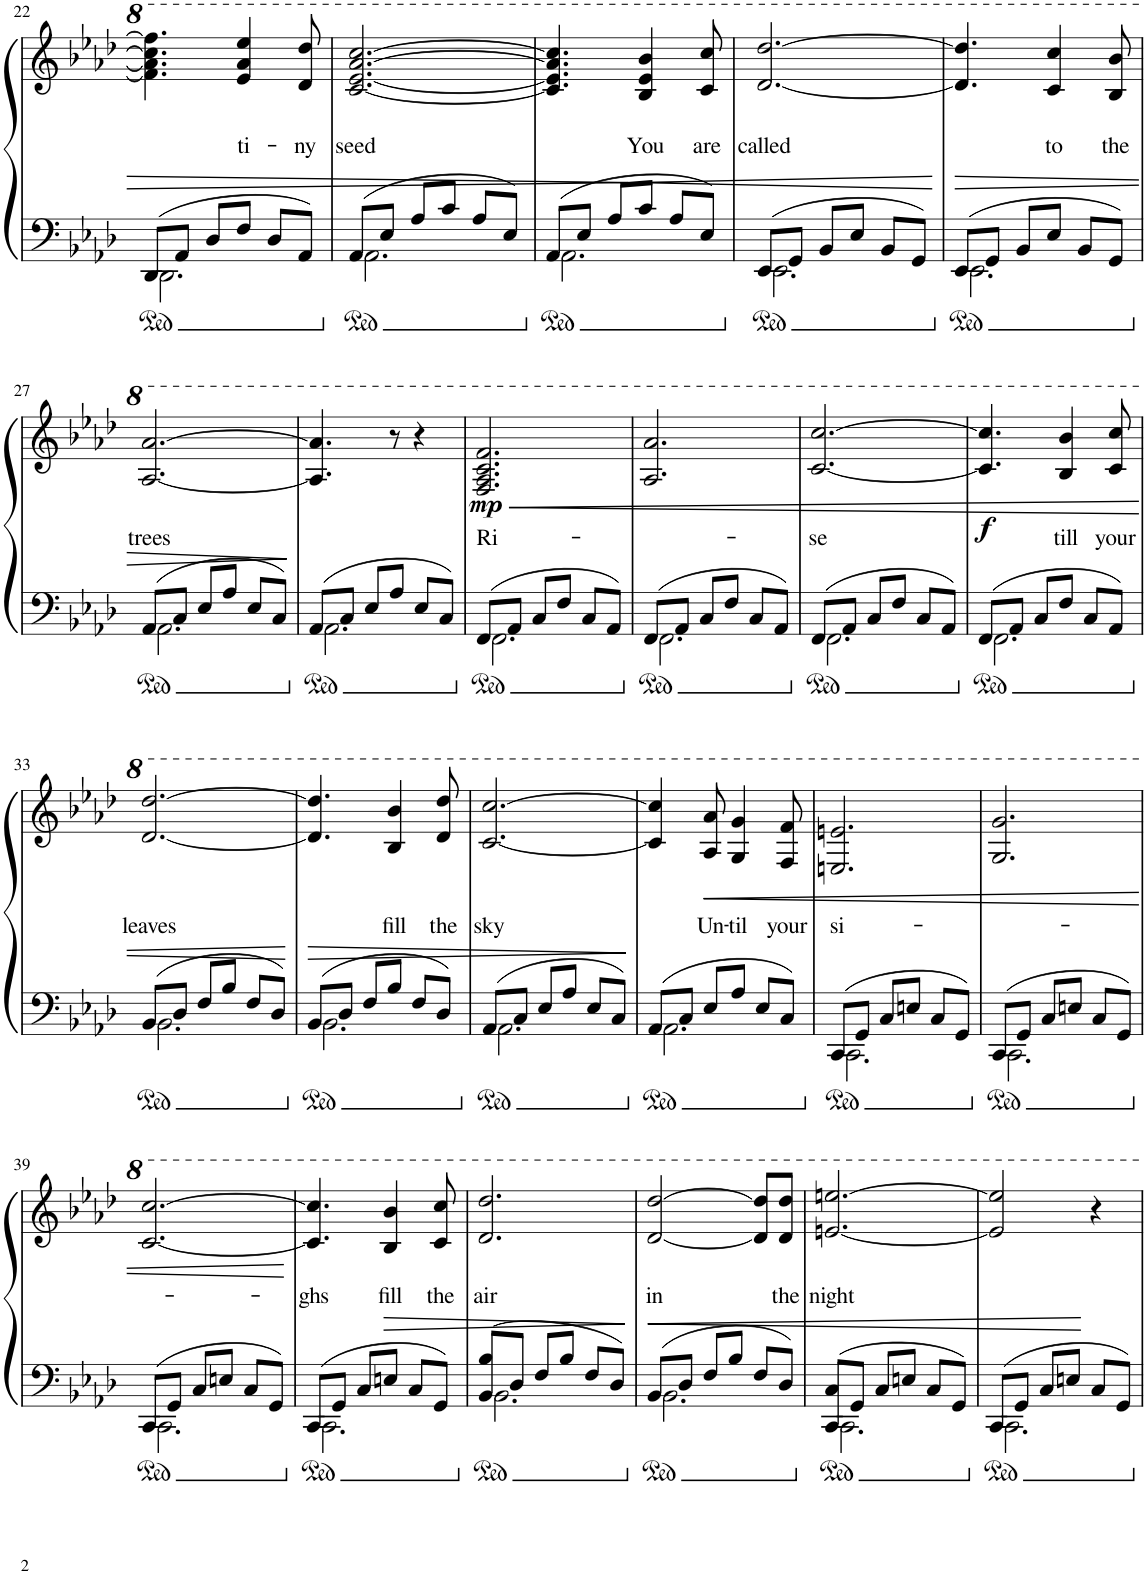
**kern	**kern	**text	**dynam
*part1	*part1	*part1	*part1
*staff2	*staff1	*staff1	*staff1/2
*I"Piano	*	*	*
*I'Pno.	*	*	*
!!LO:PB:g=z
*clefF4	*clefG2	*	*
*k[b-e-a-d-]	*k[b-e-a-d-]	*	*
*M3/4	*M3/4	*	*
=22	=22	=22	=22
*^	*	*	*
8DD-/L	2.DD-\	4.ff\] 4.aa-\] 4.ccc\] 4.fff\]	.	.
8AA-/J	.	.	.	.
8D-/L	.	.	.	.
!	!	!	!LO:LY:b	!
8F/J	.	4ee-/ 4aa-/ 4eee-/	ti-	.
8D-/L	.	.	.	.
!	!	!	!LO:LY:b	!
8AA-/J	.	8dd-/ 8ddd-/	-ny	.
=23	=23	=23	=23	=23
!	!	!	!LO:LY:b	!
8AA-/L	2.AA-\	[2.cc/ [2.ee-/ [2.aa-/ [2.ccc/	seed	.
8E-/J	.	.	.	.
8A-/L	.	.	.	.
8c/J	.	.	.	.
8A-/L	.	.	.	.
8E-/J	.	.	.	.
=24	=24	=24	=24	=24
8AA-/L	2.AA-\	4.cc/] 4.ee-/] 4.aa-/] 4.ccc/]	.	.
8E-/J	.	.	.	.
8A-/L	.	.	.	.
!	!	!	!LO:LY:b	!LO:HP:b
8c/J	.	4b-/ 4ee-/ 4bb-/	You	<
8A-/L	.	.	.	.
!	!	!	!LO:LY:b	!
8E-/J	.	8cc/ 8ccc/	are	.
=25	=25	=25	=25	=25
!	!	!	!LO:LY:b	!
8EE-/L	2.EE-\	[2.dd-/ [2.ddd-/	called	.
8GG/J	.	.	.	.
8BB-/L	.	.	.	.
8E-/J	.	.	.	.
8BB-/L	.	.	.	.
8GG/J	.	.	.	.
*v	*v	*	*	*
.	.	.	[
=26	=26	=26	=26
*^	*	*	*
!	!	!	!	!LO:HP:b
8EE-/L	2.EE-\	4.dd-/] 4.ddd-/]	.	>
8GG/J	.	.	.	.
8BB-/L	.	.	.	.
!	!	!	!LO:LY:b	!
8E-/J	.	4cc/ 4ccc/	to	.
8BB-/L	.	.	.	.
!	!	!	!LO:LY:b	!
8GG/J	.	8b-/ 8bb-/	the	.
!!LO:LB:g=z
=27	=27	=27	=27	=27
!	!	!	!LO:LY:b	!
8AA-/L	2.AA-\	[2.a-/ [2.aa-/	trees	.
8C/J	.	.	.	.
8E-/L	.	.	.	.
8A-/J	.	.	.	.
8E-/L	.	.	.	.
8C/J	.	.	.	.
*v	*v	*	*	*
.	.	.	]
=28	=28	=28	=28
*^	*	*	*
8AA-/L	2.AA-\	4.a-/] 4.aa-/]	.	.
8C/J	.	.	.	.
8E-/L	.	.	.	.
8A-/J	.	8r	.	.
8E-/L	.	4r	.	.
8C/J	.	.	.	.
=29	=29	=29	=29	=29
!	!	!	!LO:LY:b	!LO:HP:b
!	!	!	!	!LO:DY:n=1:b
8FF/L	2.FF\	2.f/ 2.a-/ 2.cc/ 2.ff/	Ri-	< mp
8AA-/J	.	.	.	.
8C/L	.	.	.	.
8F/J	.	.	.	.
8C/L	.	.	.	.
8AA-/J	.	.	.	.
=30	=30	=30	=30	=30
8FF/L	2.FF\	2.a-/ 2.aa-/	.	.
8AA-/J	.	.	.	.
8C/L	.	.	.	.
8F/J	.	.	.	.
8C/L	.	.	.	.
8AA-/J	.	.	.	.
=31	=31	=31	=31	=31
!	!	!	!LO:LY:b	!
8FF/L	2.FF\	[2.cc/ [2.ccc/	-se	.
8AA-/J	.	.	.	.
8C/L	.	.	.	.
8F/J	.	.	.	.
8C/L	.	.	.	.
8AA-/J	.	.	.	.
=32	=32	=32	=32	=32
!	!	!	!	!LO:DY:b
8FF/L	2.FF\	4.cc/] 4.ccc/]	.	f
8AA-/J	.	.	.	.
8C/L	.	.	.	.
!	!	!	!LO:LY:b	!
8F/J	.	4b-/ 4bb-/	till	.
8C/L	.	.	.	.
!	!	!	!LO:LY:b	!
8AA-/J	.	8cc/ 8ccc/	your	.
!!LO:LB:g=z
=33	=33	=33	=33	=33
!	!	!	!LO:LY:b	!
8BB-/L	2.BB-\	[2.dd-/ [2.ddd-/	leaves	.
8D-/J	.	.	.	.
8F/L	.	.	.	.
8B-/J	.	.	.	.
8F/L	.	.	.	.
8D-/J	.	.	.	.
*v	*v	*	*	*
.	.	.	[
=34	=34	=34	=34
*^	*	*	*
!	!	!	!	!LO:HP:b
8BB-/L	2.BB-\	4.dd-/] 4.ddd-/]	.	>
8D-/J	.	.	.	.
8F/L	.	.	.	.
!	!	!	!LO:LY:b	!
8B-/J	.	4b-/ 4bb-/	fill	.
8F/L	.	.	.	.
!	!	!	!LO:LY:b	!
8D-/J	.	8dd-/ 8ddd-/	the	.
=35	=35	=35	=35	=35
!	!	!	!LO:LY:b	!
8AA-/L	2.AA-\	[2.cc/ [2.ccc/	sky	.
8C/J	.	.	.	.
8E-/L	.	.	.	.
8A-/J	.	.	.	.
8E-/L	.	.	.	.
8C/J	.	.	.	.
*v	*v	*	*	*
.	.	.	]
=36	=36	=36	=36
*^	*	*	*
8AA-/L	2.AA-\	4cc/] 4ccc/]	.	.
8C/J	.	.	.	.
!	!	!	!LO:LY:b	!LO:HP:b
8E-/L	.	8a-/ 8aa-/	Un-	<
!	!	!	!LO:LY:b	!
8A-/J	.	4g/ 4gg/	-til	.
8E-/L	.	.	.	.
!	!	!	!LO:LY:b	!
8C/J	.	8f/ 8ff/	your	.
=37	=37	=37	=37	=37
!	!	!	!LO:LY:b	!
8CC/L	2.CC\	2.en/ 2.een/	si-	.
8GG/J	.	.	.	.
8C/L	.	.	.	.
8En/J	.	.	.	.
8C/L	.	.	.	.
8GG/J	.	.	.	.
=38	=38	=38	=38	=38
8CC/L	2.CC\	2.g/ 2.gg/	.	.
8GG/J	.	.	.	.
8C/L	.	.	.	.
8En/J	.	.	.	.
8C/L	.	.	.	.
8GG/J	.	.	.	.
!!LO:LB:g=z
=39	=39	=39	=39	=39
8CC/L	2.CC\	[2.cc/ [2.ccc/	.	.
8GG/J	.	.	.	.
8C/L	.	.	.	.
8En/J	.	.	.	.
8C/L	.	.	.	.
8GG/J	.	.	.	.
*v	*v	*	*	*
.	.	.	[
=40	=40	=40	=40
*^	*	*	*
!	!	!	!LO:LY:b	!
8CC/L	2.CC\	4.cc/] 4.ccc/]	-ghs	.
8GG/J	.	.	.	.
8C/L	.	.	.	.
!	!	!	!LO:LY:b	!LO:HP:b
8En/J	.	4b-/ 4bb-/	fill	>
8C/L	.	.	.	.
!	!	!	!LO:LY:b	!
8GG/J	.	8cc/ 8ccc/	the	.
=41	=41	=41	=41	=41
!	!	!	!LO:LY:b	!
8BB-/ 8B-/L	2.BB-\	2.dd-/ 2.ddd-/	air	.
8D-/J	.	.	.	.
8F/L	.	.	.	.
8B-/J	.	.	.	.
8F/L	.	.	.	.
8D-/J	.	.	.	.
*v	*v	*	*	*
.	.	.	]
=42	=42	=42	=42
*^	*	*	*
!	!	!	!LO:LY:b	!LO:HP:b
8BB-/L	2.BB-\	[2dd-/ [2ddd-/	in	<
8D-/J	.	.	.	.
8F/L	.	.	.	.
8B-/J	.	.	.	.
8F/L	.	8dd-/] 8ddd-/]L	.	.
!	!	!	!LO:LY:b	!
8D-/J	.	8dd-/ 8ddd-/J	the	.
=43	=43	=43	=43	=43
!	!	!	!LO:LY:b	!
8CC/ 8C/L	2.CC\	[2.een/ [2.eeen/	night	.
8GG/J	.	.	.	.
8C/L	.	.	.	.
8En/J	.	.	.	.
8C/L	.	.	.	.
8GG/J	.	.	.	.
=44	=44	=44	=44	=44
8CC/L	2.CC\	2ee/] 2eee/]	.	.
8GG/J	.	.	.	.
8C/L	.	.	.	.
8En/J	.	.	.	.
8C/L	.	4r	.	[
8GG/J	.	.	.	.
*v	*v	*	*	*
=	=	=	=
*-	*-	*-	*-
